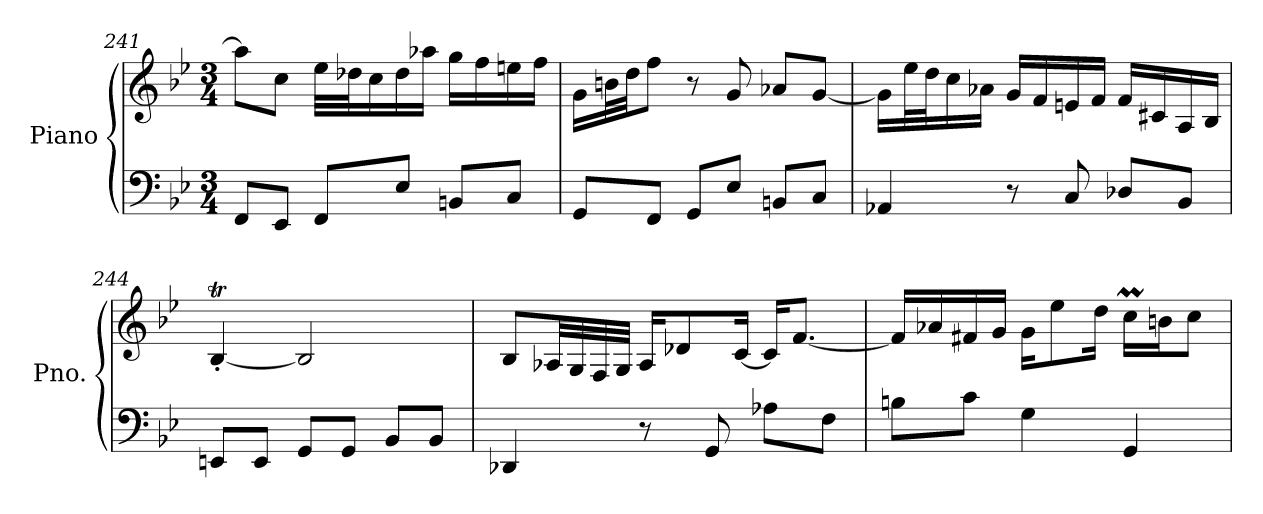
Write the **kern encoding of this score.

**kern	**kern
*part1	*part1
*staff2	*staff1
*I"Piano	*
*I'Pno.	*
*clefF4	*clefG2
*k[b-e-]	*k[b-e-]
*M3/4	*M3/4
=241	=241
8FF/L	8aa-\L]
8EE-/J	8cc\J
8FF/L	32ee-\LLL
.	32dd-X\J
.	16cc\
8E-/J	16dd-\
.	16aa-X\JJ
8BBn/L	16gg\LL
.	16ff\
8C/J	16een\
.	16ff\JJ
=242	=242
8GG/L	16g\LL
.	32bn\L
.	32dd\JJ
8FF/J	8ff\J
8GG/L	8r
8E-/J	8g/
8BBn/L	8a-X/L
8C/J	[8g/J
=243	=243
4AA-X/	16g\LL]
.	32ee-\L
.	32dd\J
.	16cc\
.	16a-X\JJ
8r	16g/LL
.	16f/
8C/	16en/
.	16f/JJ
8D-X/L	16f/LL
.	16c#X/
8BB-/J	16A/
.	16B-/JJ
=244	=244
8EEn/L	[4B-T'/
8EE/J	.
8GG/L	2B-/]
8GG/J	.
8BB-/L	.
8BB-/J	.
=245	=245
4DD-X/	8B-/L
.	32A-X/LL
.	32G/
.	32F/
.	32G/JJJ
8r	16A-/KL
.	8d-X/
8GG/	.
.	[16c/Jk
8A-X\L	16c/KL]
.	[8.f/J
8F\J	.
=246	=246
8Bn\L	16f/LL]
.	16a-X/
8c\J	16f#X/
.	16g/JJ
4G\	16g\KL
.	8ee-\
.	16dd\Jk
4GG/	16ccM\LL
.	16bn\J
.	8cc\J
=	=
*-	*-
